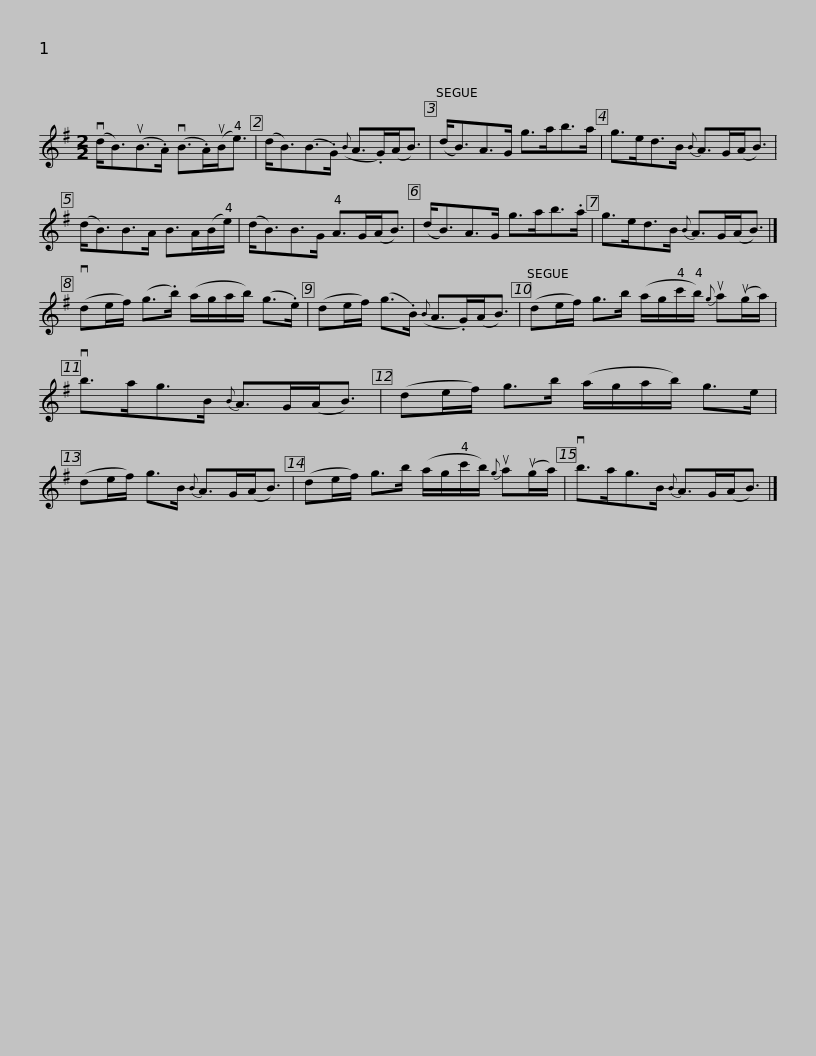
X:1
L:1/8
M:2/2
I:linebreak $
K:G
V:1 treble
V:1
 (vd<B)(uB>.A) (vB>.A)(uB<e) | (d<B)(B>.G)({B} A>.G)(A<B) | (d<B)A>G g>ab>a | g>ed>B{B} A>G(A<B) |$ (d<B)B>A B>A(B/e/) | %5
 (d<B)B>G A>G(A<B) | (d<B)A>G g>ab>.a | g>ed>B{B} A>G(A<B) |]$ (vde/f/) (g>.b) (a/g/a/b/) (g>.e) | (de/f/) (g>.B)({B} A>.G)(A<B) | %10
 (de/f/) g>b (a/g/c'/b/){g} ua(ug/a/) |$ vb>ag>B{B} A>G(A<B) | (de/f/) g>b (a/g/a/b/) g>e | (de/f/) g>B{B} A>G(A<B) |$ (de/f/) g>b (a/g/c'/b/){g} ua(ug/a/) | %15
 vb>ag>B{B} A>G(A<B) |] %16
